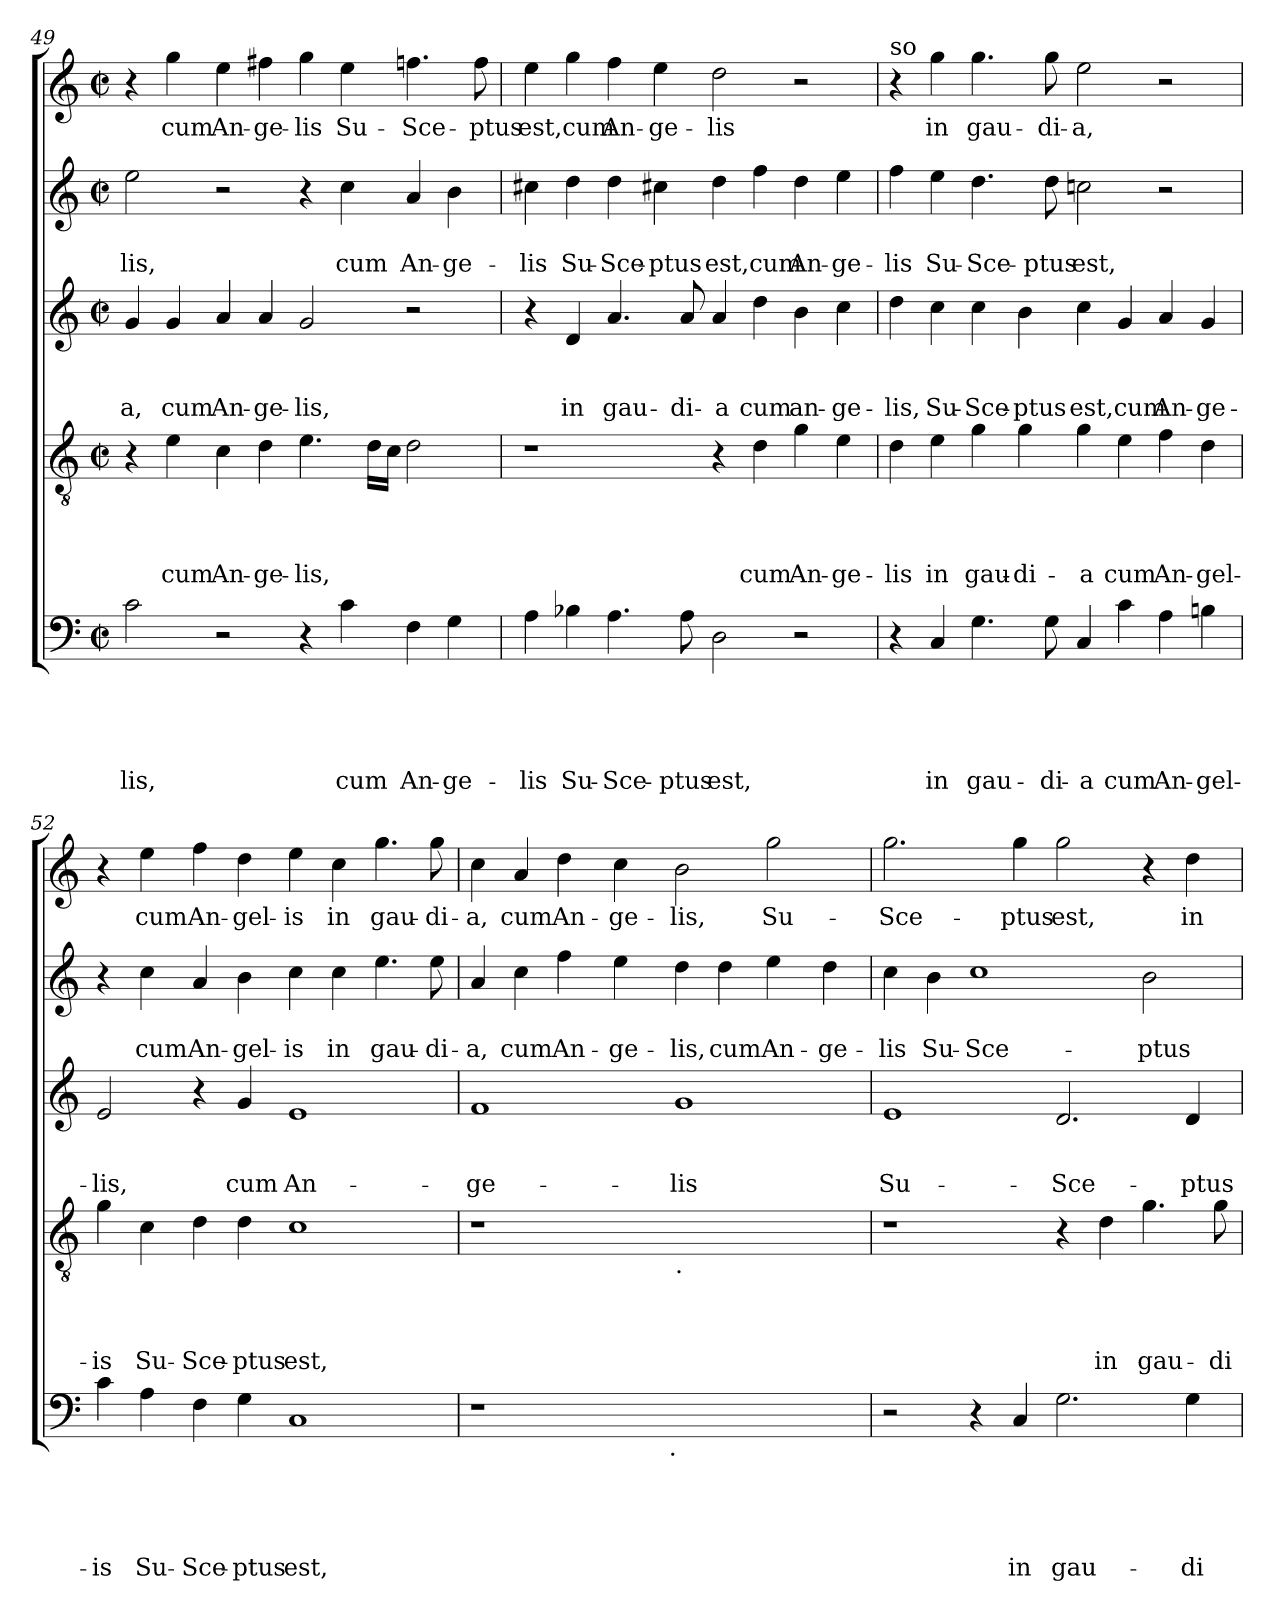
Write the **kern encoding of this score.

**kern	**text	**text	**text	**text	**text	**kern	**text	**text	**text	**text	**kern	**text	**text	**text	**kern	**text	**text	**kern	**text
*part5	*part5	*part5	*part5	*part5	*part5	*part4	*part4	*part4	*part4	*part4	*part3	*part3	*part3	*part3	*part2	*part2	*part2	*part1	*part1
*staff5	*staff5	*staff5	*staff5	*staff5	*staff5	*staff4	*staff4	*staff4	*staff4	*staff4	*staff3	*staff3	*staff3	*staff3	*staff2	*staff2	*staff2	*staff1	*staff1
*clefF4	*	*	*	*	*	*clefGv2	*	*	*	*	*clefG2	*	*	*	*clefG2	*	*	*clefG2	*
*k[]	*	*	*	*	*	*k[]	*	*	*	*	*k[]	*	*	*	*k[]	*	*	*k[]	*
*C:	*	*	*	*	*	*C:	*	*	*	*	*C:	*	*	*	*C:	*	*	*C:	*
*M2/2	*	*	*	*	*	*M2/2	*	*	*	*	*M2/2	*	*	*	*M2/2	*	*	*M2/2	*
*met(c|)	*	*	*	*	*	*met(c|)	*	*	*	*	*met(c|)	*	*	*	*met(c|)	*	*	*met(c|)	*
=49	=49	=49	=49	=49	=49	=49	=49	=49	=49	=49	=49	=49	=49	=49	=49	=49	=49	=49	=49
!	!	!	!	!	!LO:LY:b	!	!	!	!	!	!	!	!	!LO:LY:b	!	!	!LO:LY:b	!	!
2c\	.	.	.	.	-lis,	4r	.	.	.	.	4g/	.	.	-a,	2ee\	.	-lis,	4r	.
!	!	!	!	!	!	!	!	!	!	!LO:LY:b	!	!	!	!LO:LY:b	!	!	!	!	!LO:LY:b
.	.	.	.	.	.	4e\	.	.	.	cum	4g/	.	.	cum	.	.	.	4gg\	cum
!	!	!	!	!	!	!	!	!	!	!LO:LY:b	!	!	!	!LO:LY:b	!	!	!	!	!LO:LY:b
2r	.	.	.	.	.	4c\	.	.	.	An-	4a/	.	.	An-	2r	.	.	4ee\	An-
!	!	!	!	!	!	!	!	!	!	!LO:LY:b	!	!	!	!LO:LY:b	!	!	!	!	!LO:LY:b
.	.	.	.	.	.	4d\	.	.	.	-ge-	4a/	.	.	-ge-	.	.	.	4ff#X\	-ge-
!	!	!	!	!	!	!	!	!	!	!LO:LY:b	!	!	!	!LO:LY:b	!	!	!	!	!LO:LY:b
4r	.	.	.	.	.	4.e\	.	.	.	-lis,	2g/	.	.	-lis,	4r	.	.	4gg\	-lis
!	!	!	!	!	!LO:LY:b	!	!	!	!	!	!	!	!	!	!	!	!LO:LY:b	!	!LO:LY:b
4c\	.	.	.	.	cum	.	.	.	.	.	.	.	.	.	4cc\	.	cum	4ee\	Su-
.	.	.	.	.	.	16d\LL	.	.	.	.	.	.	.	.	.	.	.	.	.
.	.	.	.	.	.	16c\JJ	.	.	.	.	.	.	.	.	.	.	.	.	.
!	!	!	!	!	!LO:LY:b	!	!	!	!	!	!	!	!	!	!	!	!LO:LY:b	!	!LO:LY:b
4F\	.	.	.	.	An-	2d\	.	.	.	.	2r	.	.	.	4a/	.	An-	4.ffn\	-Sce-
!	!	!	!	!	!LO:LY:b:rj	!	!	!	!	!	!	!	!	!	!	!	!LO:LY:b:rj	!	!
4G\	.	.	.	.	-ge-	.	.	.	.	.	.	.	.	.	4b\	.	-ge-	.	.
!	!	!	!	!	!	!	!	!	!	!	!	!	!	!	!	!	!	!	!LO:LY:b
.	.	.	.	.	.	.	.	.	.	.	.	.	.	.	.	.	.	8ff\	-ptus
=50	=50	=50	=50	=50	=50	=50	=50	=50	=50	=50	=50	=50	=50	=50	=50	=50	=50	=50	=50
!	!	!	!	!	!LO:LY:b	!	!	!	!	!	!	!	!	!	!	!	!LO:LY:b	!	!LO:LY:b
4A\	.	.	.	.	-lis	1r	.	.	.	.	4r	.	.	.	4cc#X\	.	-lis	4ee\	est,cum
!	!	!	!	!	!LO:LY:b	!	!	!	!	!	!	!	!	!LO:LY:b	!	!	!LO:LY:b	!	!
4B-\	.	.	.	.	Su-	.	.	.	.	.	4d/	.	.	in	4dd\	.	Su-	4gg\	.
!	!	!	!	!	!LO:LY:b	!	!	!	!	!	!	!	!	!LO:LY:b	!	!	!LO:LY:b	!	!LO:LY:b
4.A\	.	.	.	.	-Sce-	.	.	.	.	.	4.a/	.	.	gau-	4dd\	.	-Sce-	4ff\	An-
!	!	!	!	!	!	!	!	!	!	!	!	!	!	!	!	!	!LO:LY:b	!	!LO:LY:b
.	.	.	.	.	.	.	.	.	.	.	.	.	.	.	4cc#X\	.	-ptus	4ee\	-ge-
!	!	!	!	!	!LO:LY:b	!	!	!	!	!	!	!	!	!LO:LY:b	!	!	!	!	!
8A\	.	.	.	.	-ptus	.	.	.	.	.	8a/	.	.	-di-	.	.	.	.	.
!	!	!	!	!	!LO:LY:b	!	!	!	!	!	!	!	!	!LO:LY:b	!	!	!LO:LY:b	!	!LO:LY:b
2D\	.	.	.	.	est,	4r	.	.	.	.	4a/	.	.	-a	4dd\	.	est,cum	2dd\	-lis
!	!	!	!	!	!	!	!	!	!	!LO:LY:b	!	!	!	!LO:LY:b	!	!	!	!	!
.	.	.	.	.	.	4d\	.	.	.	cum	4dd\	.	.	cum	4ff\	.	.	.	.
!	!	!	!	!	!	!	!	!	!	!LO:LY:b	!	!	!	!LO:LY:b	!	!	!LO:LY:b	!	!
2r	.	.	.	.	.	4g\	.	.	.	An-	4b\	.	.	an-	4dd\	.	An-	2r	.
!	!	!	!	!	!	!	!	!	!	!LO:LY:b:rj	!	!	!	!LO:LY:b	!	!	!LO:LY:b:rj	!	!
.	.	.	.	.	.	4e\	.	.	.	-ge-	4cc\	.	.	-ge-	4ee\	.	-ge-	.	.
!!LO:LB:g=z
=51	=51	=51	=51	=51	=51	=51	=51	=51	=51	=51	=51	=51	=51	=51	=51	=51	=51	=51	=51
!	!	!	!	!	!	!	!	!	!	!	!	!	!	!	!	!	!	!LO:TX:a:t=so	!
!	!	!	!	!	!	!	!	!	!	!LO:LY:b	!	!	!	!LO:LY:b	!	!	!LO:LY:b	!	!
4r	.	.	.	.	.	4d\	.	.	.	-lis	4dd\	.	.	-lis,	4ff\	.	-lis	4r	.
!	!	!	!	!	!LO:LY:b	!	!	!	!	!LO:LY:b	!	!	!	!LO:LY:b	!	!	!LO:LY:b	!	!LO:LY:b
4C/	.	.	.	.	in	4e\	.	.	.	in	4cc\	.	.	Su-	4ee\	.	Su-	4gg\	in
!	!	!	!	!	!LO:LY:b	!	!	!	!	!LO:LY:b	!	!	!	!LO:LY:b	!	!	!LO:LY:b	!	!LO:LY:b
4.G\	.	.	.	.	gau-	4g\	.	.	.	gau-	4cc\	.	.	-Sce-	4.dd\	.	-Sce-	4.gg\	gau-
!	!	!	!	!	!	!	!	!	!	!LO:LY:b	!	!	!	!LO:LY:b	!	!	!	!	!
.	.	.	.	.	.	4g\	.	.	.	-di-	4b\	.	.	-ptus	.	.	.	.	.
!	!	!	!	!	!LO:LY:b	!	!	!	!	!	!	!	!	!	!	!	!LO:LY:b	!	!LO:LY:b
8G\	.	.	.	.	-di-	.	.	.	.	.	.	.	.	.	8dd\	.	-ptus	8gg\	-di-
!	!	!	!	!	!LO:LY:b	!	!	!	!	!LO:LY:b	!	!	!	!LO:LY:b	!	!	!LO:LY:b	!	!LO:LY:b
4C/	.	.	.	.	-a	4g\	.	.	.	-a	4cc\	.	.	est,cum	2ccn\	.	est,	2ee\	-a,
!	!	!	!	!	!LO:LY:b	!	!	!	!	!LO:LY:b	!	!	!	!	!	!	!	!	!
4c\	.	.	.	.	cum	4e\	.	.	.	cum	4g/	.	.	.	.	.	.	.	.
!	!	!	!	!	!LO:LY:b	!	!	!	!	!LO:LY:b	!	!	!	!LO:LY:b	!	!	!	!	!
4A\	.	.	.	.	An-	4f\	.	.	.	An-	4a/	.	.	An-	2r	.	.	2r	.
!	!	!	!	!	!LO:LY:b:rj	!	!	!	!	!LO:LY:b:rj	!	!	!	!LO:LY:b	!	!	!	!	!
4Bn\	.	.	.	.	-gel-	4d\	.	.	.	-gel-	4g/	.	.	-ge-	.	.	.	.	.
=52	=52	=52	=52	=52	=52	=52	=52	=52	=52	=52	=52	=52	=52	=52	=52	=52	=52	=52	=52
!	!	!	!	!	!LO:LY:b	!	!	!	!	!LO:LY:b	!	!	!	!LO:LY:b	!	!	!	!	!
4c\	.	.	.	.	-is	4g\	.	.	.	-is	2e/	.	.	-lis,	4r	.	.	4r	.
!	!	!	!	!	!LO:LY:b	!	!	!	!	!LO:LY:b	!	!	!	!	!	!	!LO:LY:b	!	!LO:LY:b
4A\	.	.	.	.	Su-	4c\	.	.	.	Su-	.	.	.	.	4cc\	.	cum	4ee\	cum
!	!	!	!	!	!LO:LY:b	!	!	!	!	!LO:LY:b	!	!	!	!	!	!	!LO:LY:b	!	!LO:LY:b
4F\	.	.	.	.	-Sce-	4d\	.	.	.	-Sce-	4r	.	.	.	4a/	.	An-	4ff\	An-
!	!	!	!	!	!LO:LY:b	!	!	!	!	!LO:LY:b	!	!	!	!LO:LY:b	!	!	!LO:LY:b:rj	!	!LO:LY:b:rj
4G\	.	.	.	.	-ptus	4d\	.	.	.	-ptus	4g/	.	.	cum	4b\	.	-gel-	4dd\	-gel-
!	!	!	!	!	!LO:LY:b	!	!	!	!	!LO:LY:b	!	!	!	!LO:LY:b	!	!	!LO:LY:b	!	!LO:LY:b
1C	.	.	.	.	est,	1c	.	.	.	est,	1e	.	.	An-	4cc\	.	-is	4ee\	-is
!	!	!	!	!	!	!	!	!	!	!	!	!	!	!	!	!	!LO:LY:b	!	!LO:LY:b
.	.	.	.	.	.	.	.	.	.	.	.	.	.	.	4cc\	.	in	4cc\	in
!	!	!	!	!	!	!	!	!	!	!	!	!	!	!	!	!	!LO:LY:b	!	!LO:LY:b
.	.	.	.	.	.	.	.	.	.	.	.	.	.	.	4.ee\	.	gau-	4.gg\	gau-
!	!	!	!	!	!	!	!	!	!	!	!	!	!	!	!	!	!LO:LY:b	!	!LO:LY:b
.	.	.	.	.	.	.	.	.	.	.	.	.	.	.	8ee\	.	-di-	8gg\	-di-
=53	=53	=53	=53	=53	=53	=53	=53	=53	=53	=53	=53	=53	=53	=53	=53	=53	=53	=53	=53
!	!	!	!	!	!	!	!	!	!	!	!	!	!	!LO:LY:b	!	!	!LO:LY:b	!	!LO:LY:b
*^	*	*	*	*	*	*	*	*	*	*	*	*	*	*	*	*	*	*	*
1r	3%2ryy	.	.	.	.	.	1r	.	.	.	.	1f	.	.	-ge-	4a/	.	-a,	4cc\	-a,
!	!	!	!	!	!	!	!	!	!	!	!	!	!	!	!	!	!	!LO:LY:b	!	!LO:LY:b
.	.	.	.	.	.	.	.	.	.	.	.	.	.	.	.	4cc\	.	cum	4a/	cum
!	!	!	!	!	!	!	!	!	!	!	!	!	!	!	!	!	!	!LO:LY:b	!	!LO:LY:b
.	.	.	.	.	.	.	.	.	.	.	.	.	.	.	.	4ff\	.	An-	4dd\	An-
.	6ryy	.	.	.	.	.	.	.	.	.	.	.	.	.	.	.	.	.	.	.
!	!	!	!	!	!	!	!	!	!	!	!	!	!	!	!	!	!	!LO:LY:b	!	!LO:LY:b
.	.	.	.	.	.	.	.	.	.	.	.	.	.	.	.	4ee\	.	-ge-	4cc\	-ge-
.	12...ryy	.	.	.	.	.	.	.	.	.	.	.	.	.	.	.	.	.	.	.
!	!LO:TX:b:t=.	!	!	!	!	!	!	!	!	!	!	!	!	!	!	!	!	!	!	!
.	3%2ryy	.	.	.	.	.	.	.	.	.	.	.	.	.	.	.	.	.	.	.
!	!	!	!	!	!	!	!LO:TX:b:t=.	!	!	!	!	!	!	!	!	!	!	!	!	!
!	!	!	!	!	!	!	!	!	!	!	!	!	!	!	!LO:LY:b	!	!	!LO:LY:b	!	!LO:LY:b
1ryy	.	.	.	.	.	.	1ryy	.	.	.	.	1g	.	.	-lis	4dd\	.	-lis,	2b\	-lis,
!	!	!	!	!	!	!	!	!	!	!	!	!	!	!	!	!	!	!LO:LY:b	!	!
.	.	.	.	.	.	.	.	.	.	.	.	.	.	.	.	4dd\	.	cum	.	.
!	!	!	!	!	!	!	!	!	!	!	!	!	!	!	!	!	!	!LO:LY:b	!	!LO:LY:b
.	.	.	.	.	.	.	.	.	.	.	.	.	.	.	.	4ee\	.	An-	2gg\	Su-
.	3ryy	.	.	.	.	.	.	.	.	.	.	.	.	.	.	.	.	.	.	.
!	!	!	!	!	!	!	!	!	!	!	!	!	!	!	!	!	!	!LO:LY:b	!	!
.	.	.	.	.	.	.	.	.	.	.	.	.	.	.	.	4dd\	.	-ge-	.	.
.	96ryy	.	.	.	.	.	.	.	.	.	.	.	.	.	.	.	.	.	.	.
!!LO:PB:g=z
=54	=54	=54	=54	=54	=54	=54	=54	=54	=54	=54	=54	=54	=54	=54	=54	=54	=54	=54	=54	=54
!	!	!	!	!	!	!	!	!	!	!	!	!	!	!	!LO:LY:b	!	!	!LO:LY:b	!	!LO:LY:b
*v	*v	*	*	*	*	*	*	*	*	*	*	*	*	*	*	*	*	*	*	*
2r	.	.	.	.	.	1r	.	.	.	.	1e	.	.	Su-	4cc\	.	-lis	2.gg\	-Sce-
!	!	!	!	!	!	!	!	!	!	!	!	!	!	!	!	!	!LO:LY:b	!	!
.	.	.	.	.	.	.	.	.	.	.	.	.	.	.	4b\	.	Su-	.	.
!	!	!	!	!	!	!	!	!	!	!	!	!	!	!	!	!	!LO:LY:b	!	!
4r	.	.	.	.	.	.	.	.	.	.	.	.	.	.	1cc	.	-Sce-	.	.
!	!	!	!	!	!LO:LY:b	!	!	!	!	!	!	!	!	!	!	!	!	!	!LO:LY:b
4C/	.	.	.	.	in	.	.	.	.	.	.	.	.	.	.	.	.	4gg\	-ptus
!	!	!	!	!	!LO:LY:b	!	!	!	!	!	!	!	!	!LO:LY:b	!	!	!	!	!LO:LY:b
2.G\	.	.	.	.	gau-	4r	.	.	.	.	2.d/	.	.	-Sce-	.	.	.	2gg\	est,
!	!	!	!	!	!	!	!	!	!	!LO:LY:b	!	!	!	!	!	!	!	!	!
.	.	.	.	.	.	4d\	.	.	.	in	.	.	.	.	.	.	.	.	.
!	!	!	!	!	!	!	!	!	!	!LO:LY:b	!	!	!	!	!	!	!LO:LY:b	!	!
.	.	.	.	.	.	4.g\	.	.	.	gau-	.	.	.	.	2b\	.	-ptus	4r	.
!	!	!	!	!	!LO:LY:b	!	!	!	!	!	!	!	!	!LO:LY:b	!	!	!	!	!LO:LY:b
4G\	.	.	.	.	-di-	.	.	.	.	.	4d/	.	.	-ptus	.	.	.	4dd\	in
!	!	!	!	!	!	!	!	!	!	!LO:LY:b	!	!	!	!	!	!	!	!	!
.	.	.	.	.	.	8g\	.	.	.	-di-	.	.	.	.	.	.	.	.	.
=	=	=	=	=	=	=	=	=	=	=	=	=	=	=	=	=	=	=	=
*-	*-	*-	*-	*-	*-	*-	*-	*-	*-	*-	*-	*-	*-	*-	*-	*-	*-	*-	*-
